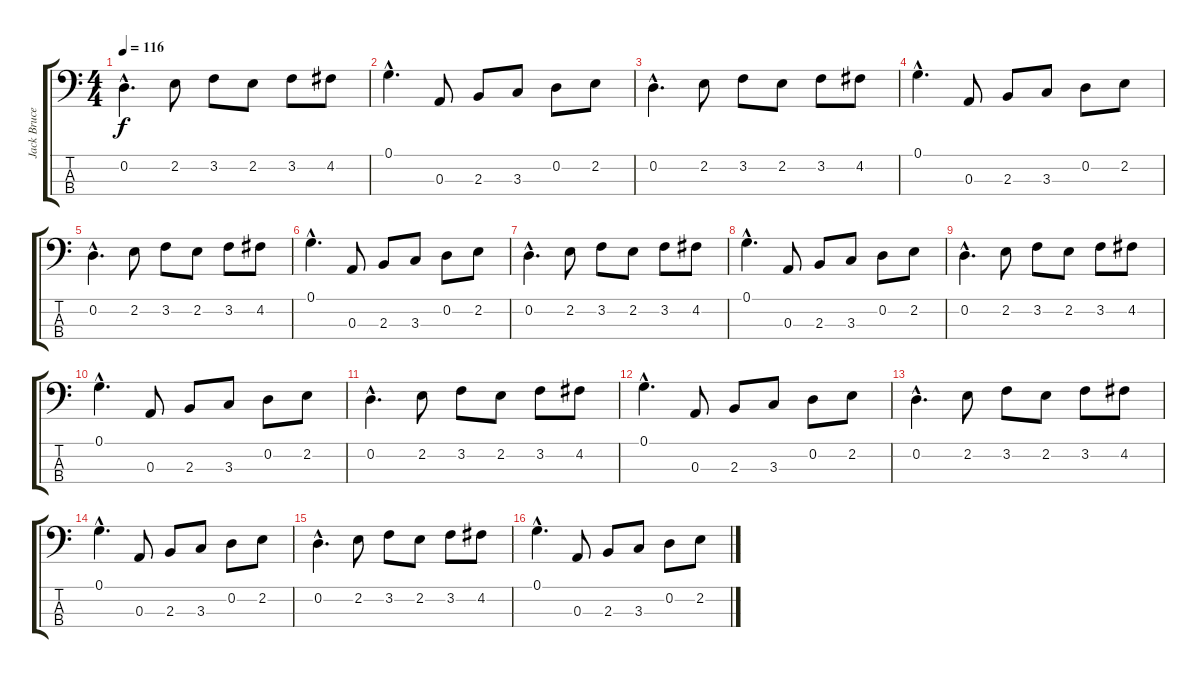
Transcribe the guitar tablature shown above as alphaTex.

\track ("Jack Bruce" "Jack Bruce") {instrument electricbassfinger}
\staff {score tabs}
\tuning (G2 D2 A1 E1) {hide}
\ts (4 4)
\tempo 116
\clef f4
\ks c
0.2{hac}.4{d dy f} 2.2.8 3.2.8 2.2.8 3.2.8 4.2.8 |
0.1{hac}.4{d} 0.3.8 2.3.8 3.3.8 0.2.8 2.2.8 |
0.2{hac}.4{d} 2.2.8 3.2.8 2.2.8 3.2.8 4.2.8 |
0.1{hac}.4{d} 0.3.8 2.3.8 3.3.8 0.2.8 2.2.8 |
0.2{hac}.4{d} 2.2.8 3.2.8 2.2.8 3.2.8 4.2.8 |
0.1{hac}.4{d} 0.3.8 2.3.8 3.3.8 0.2.8 2.2.8 |
0.2{hac}.4{d} 2.2.8 3.2.8 2.2.8 3.2.8 4.2.8 |
0.1{hac}.4{d} 0.3.8 2.3.8 3.3.8 0.2.8 2.2.8 |
0.2{hac}.4{d} 2.2.8 3.2.8 2.2.8 3.2.8 4.2.8 |
0.1{hac}.4{d} 0.3.8 2.3.8 3.3.8 0.2.8 2.2.8 |
0.2{hac}.4{d} 2.2.8 3.2.8 2.2.8 3.2.8 4.2.8 |
0.1{hac}.4{d} 0.3.8 2.3.8 3.3.8 0.2.8 2.2.8 |
0.2{hac}.4{d} 2.2.8 3.2.8 2.2.8 3.2.8 4.2.8 |
0.1{hac}.4{d} 0.3.8 2.3.8 3.3.8 0.2.8 2.2.8 |
0.2{hac}.4{d} 2.2.8 3.2.8 2.2.8 3.2.8 4.2.8 |
0.1{hac}.4{d} 0.3.8 2.3.8 3.3.8 0.2.8 2.2.8
